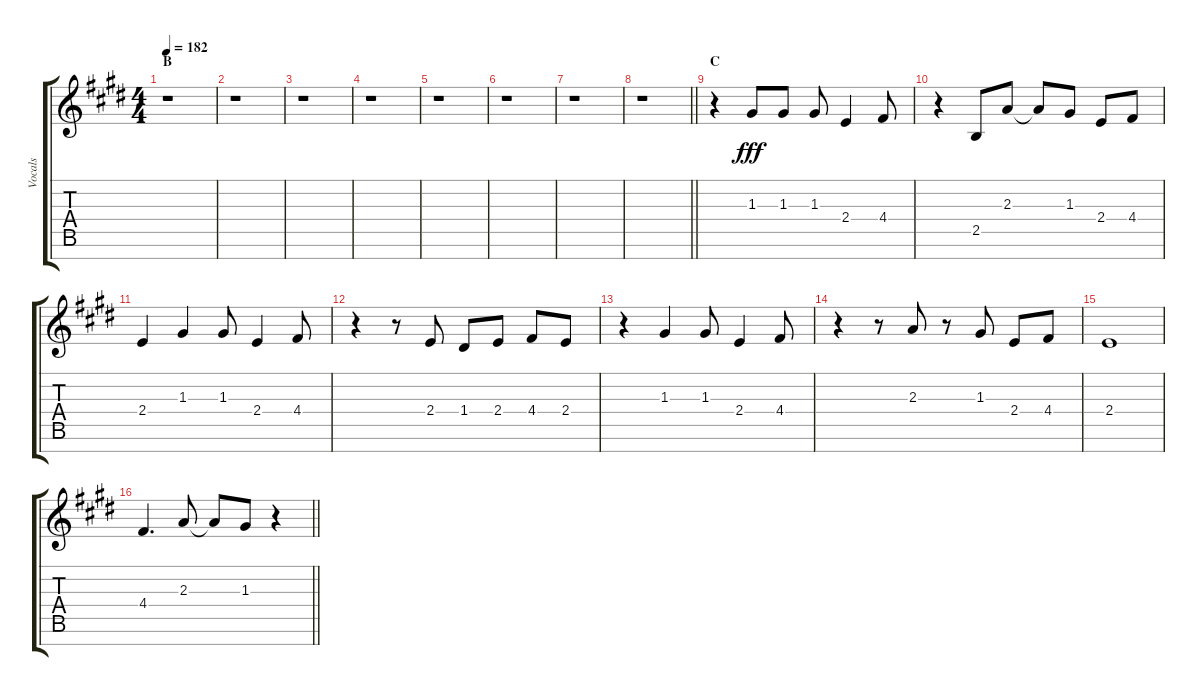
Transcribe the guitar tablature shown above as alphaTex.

\track ("Vocals" "Vocals") {instrument voiceoohs}
\staff {score tabs}
\tuning (E5 B4 G4 D4 A3 E3 B2) {hide}
\ts (4 4)
\section ("" "B")
\tempo 182
\clef g2
\ks e
r.1{dy fff} |
r.1 |
r.1 |
r.1 |
r.1 |
r.1 |
r.1 |
\barLineRight lightlight
r.1 |
\section ("" "C")
r.4 1.3.8 1.3.8 1.3.8 2.4.4 4.4.8 |
r.4 2.5.8 2.3.8 2.3{t}.8 1.3.8 2.4.8 4.4.8 |
2.4.4 1.3.4 1.3.8 2.4.4 4.4.8 |
r.4 r.8 2.4.8 1.4.8 2.4.8 4.4.8 2.4.8 |
r.4 1.3.4 1.3.8 2.4.4 4.4.8 |
r.4 r.8 2.3.8 r.8 1.3.8 2.4.8 4.4.8 |
2.4.1 |
\barLineRight lightlight
4.4.4{d} 2.3.8 2.3{t}.8 1.3.8 r.4
